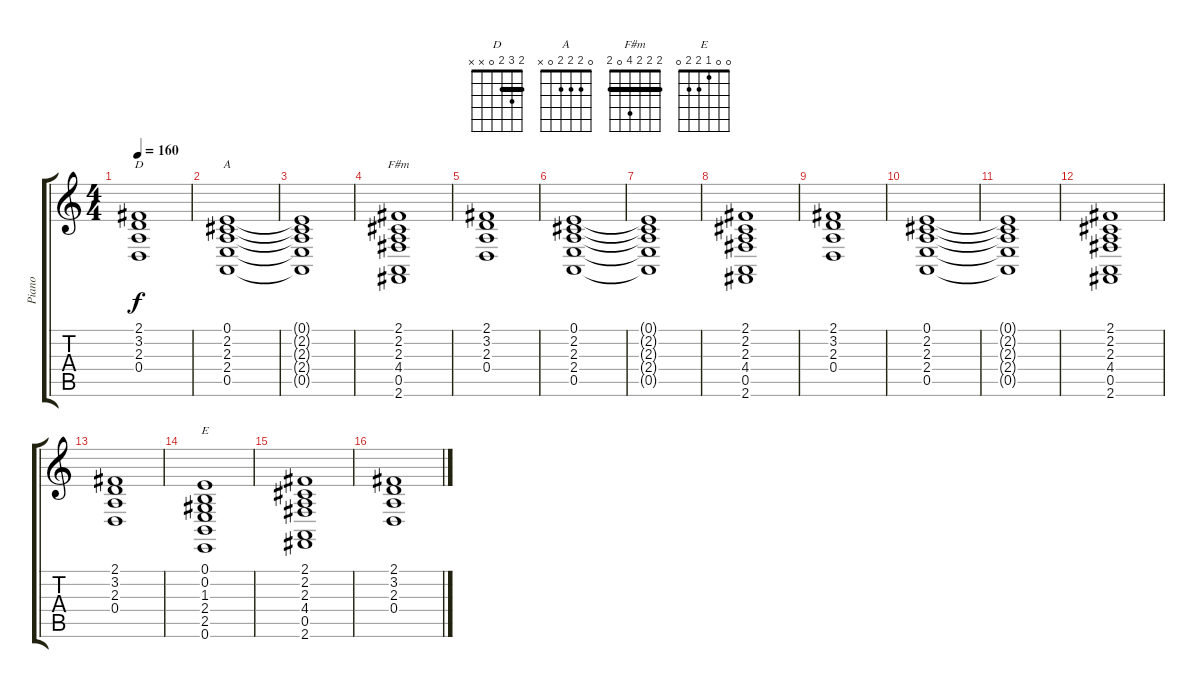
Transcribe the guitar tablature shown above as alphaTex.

\track ("Piano" "Piano") {instrument drawbarorgan}
\staff {score tabs}
\tuning (E4 B3 G3 D3 A2 E2) {hide}
\chord ("D" 2 3 2 0 x x) {barre 2}
\chord ("A" 0 2 2 2 0 x)
\chord ("F#m" 2 2 2 4 0 2) {barre 2}
\chord ("E" 0 0 1 2 2 0)
\ts (4 4)
\tempo 160
\clef g2
\ks c
(2.1 3.2 2.3 0.4).1{ch "D" dy f} |
(0.1 2.2 2.3 2.4 0.5).1{ch "A"} |
(0.1{t} 2.2{t} 2.3{t} 2.4{t} 0.5{t}).1 |
(2.1 2.2 2.3 4.4 0.5 2.6).1{ch "F#m"} |
(2.1 3.2 2.3 0.4).1 |
(0.1 2.2 2.3 2.4 0.5).1 |
(0.1{t} 2.2{t} 2.3{t} 2.4{t} 0.5{t}).1 |
(2.1 2.2 2.3 4.4 0.5 2.6).1 |
(2.1 3.2 2.3 0.4).1 |
(0.1 2.2 2.3 2.4 0.5).1 |
(0.1{t} 2.2{t} 2.3{t} 2.4{t} 0.5{t}).1 |
(2.1 2.2 2.3 4.4 0.5 2.6).1 |
(2.1 3.2 2.3 0.4).1 |
(0.1 0.2 1.3 2.4 2.5 0.6).1{ch "E"} |
(2.1 2.2 2.3 4.4 0.5 2.6).1 |
(2.1 3.2 2.3 0.4).1
